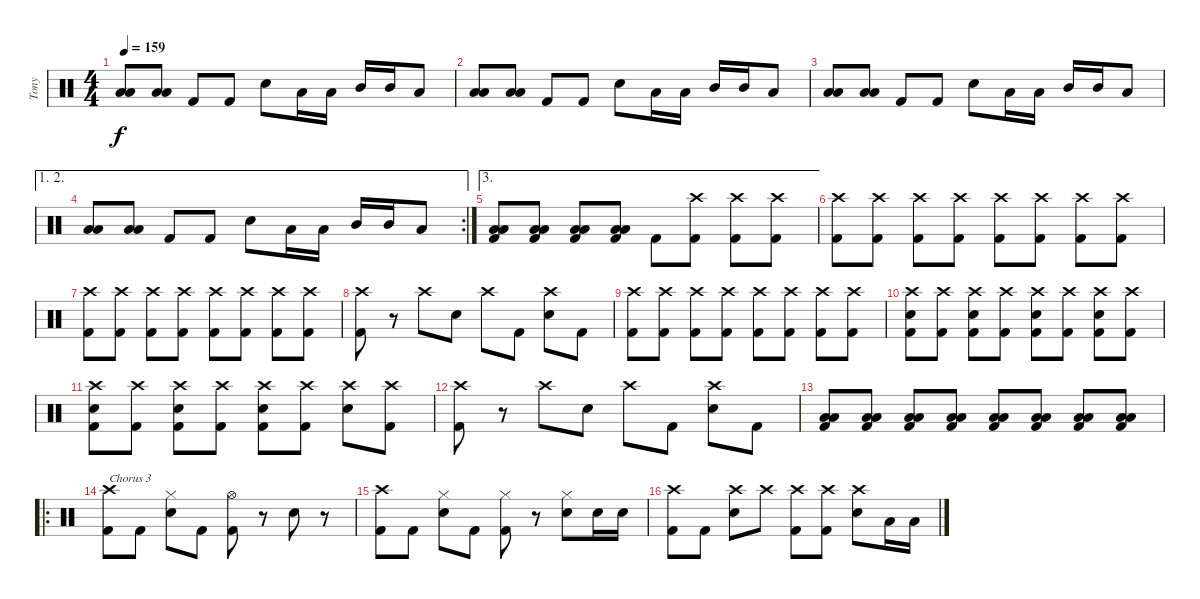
\track ("Tony" "Tony") {instrument percussion}
\staff {score}
\articulation defaults
\ts (4 4)
\tempo 159
\clef neutral
\ks c
("Low Floor Tom (hit)" "Low Tom (hit)").8{dy f} ("Low Floor Tom (hit)" "Low Tom (hit)").8 "Kick (hit) 2".8 "Kick (hit) 2".8 "Snare (hit) 2".8 "Low Tom (hit)".16 "Low Tom (hit)".16 "Mid Tom (hit)".16 "Mid Tom (hit)".16 "Low Floor Tom (hit)".8 |
("Low Floor Tom (hit)" "Low Tom (hit)").8 ("Low Floor Tom (hit)" "Low Tom (hit)").8 "Kick (hit) 2".8 "Kick (hit) 2".8 "Snare (hit) 2".8 "Low Tom (hit)".16 "Low Tom (hit)".16 "Mid Tom (hit)".16 "Mid Tom (hit)".16 "Low Floor Tom (hit)".8 |
("Low Floor Tom (hit)" "Low Tom (hit)").8 ("Low Floor Tom (hit)" "Low Tom (hit)").8 "Kick (hit) 2".8 "Kick (hit) 2".8 "Snare (hit) 2".8 "Low Tom (hit)".16 "Low Tom (hit)".16 "Mid Tom (hit)".16 "Mid Tom (hit)".16 "Low Floor Tom (hit)".8 |
\ae (1 2)
\rc 2
("Low Floor Tom (hit)" "Low Tom (hit)").8 ("Low Floor Tom (hit)" "Low Tom (hit)").8 "Kick (hit) 2".8 "Kick (hit) 2".8 "Snare (hit) 2".8 "Low Tom (hit)".16 "Low Tom (hit)".16 "Mid Tom (hit)".16 "Mid Tom (hit)".16 "Low Floor Tom (hit)".8 |
\ae 3
("Kick (hit) 2" "Low Floor Tom (hit)" "Low Tom (hit)").8 ("Kick (hit) 2" "Low Floor Tom (hit)" "Low Tom (hit)").8 ("Kick (hit) 2" "Low Floor Tom (hit)" "Low Tom (hit)").8 ("Kick (hit) 2" "Low Floor Tom (hit)" "Low Tom (hit)").8 "Kick (hit) 2".8 ("Kick (hit) 2" "Crash high (hit)").8 ("Kick (hit) 2" "Crash high (hit)").8 ("Kick (hit) 2" "Crash high (hit)").8 |
("Kick (hit) 2" "Crash high (hit)").8 ("Kick (hit) 2" "Crash high (hit)").8 ("Kick (hit) 2" "Crash high (hit)").8 ("Kick (hit) 2" "Crash high (hit)").8 ("Kick (hit) 2" "Crash high (hit)").8 ("Kick (hit) 2" "Crash high (hit)").8 ("Kick (hit) 2" "Crash high (hit)").8 ("Kick (hit) 2" "Crash high (hit)").8 |
("Kick (hit) 2" "Crash high (hit)").8 ("Kick (hit) 2" "Crash high (hit)").8 ("Kick (hit) 2" "Crash high (hit)").8 ("Kick (hit) 2" "Crash high (hit)").8 ("Kick (hit) 2" "Crash high (hit)").8 ("Kick (hit) 2" "Crash high (hit)").8 ("Kick (hit) 2" "Crash high (hit)").8 ("Kick (hit) 2" "Crash high (hit)").8 |
("Kick (hit) 2" "Crash high (hit)").8 r.8 "Crash high (hit)".8 "Snare (hit) 2".8 "Crash high (hit)".8 "Kick (hit) 2".8 ("Crash high (hit)" "Snare (hit) 2").8 "Kick (hit) 2".8 |
("Kick (hit) 2" "Crash high (hit)").8 ("Kick (hit) 2" "Crash high (hit)").8 ("Kick (hit) 2" "Crash high (hit)").8 ("Kick (hit) 2" "Crash high (hit)").8 ("Kick (hit) 2" "Crash high (hit)").8 ("Kick (hit) 2" "Crash high (hit)").8 ("Kick (hit) 2" "Crash high (hit)").8 ("Kick (hit) 2" "Crash high (hit)").8 |
("Kick (hit) 2" "Crash high (hit)" "Snare (hit) 2").8 ("Kick (hit) 2" "Crash high (hit)").8 ("Kick (hit) 2" "Crash high (hit)" "Snare (hit) 2").8 ("Kick (hit) 2" "Crash high (hit)").8 ("Kick (hit) 2" "Crash high (hit)" "Snare (hit) 2").8 ("Kick (hit) 2" "Crash high (hit)").8 ("Kick (hit) 2" "Crash high (hit)" "Snare (hit) 2").8 ("Kick (hit) 2" "Crash high (hit)").8 |
("Kick (hit) 2" "Crash high (hit)" "Snare (hit) 2").8 ("Kick (hit) 2" "Crash high (hit)").8 ("Kick (hit) 2" "Crash high (hit)" "Snare (hit) 2").8 ("Kick (hit) 2" "Crash high (hit)").8 ("Kick (hit) 2" "Crash high (hit)" "Snare (hit) 2").8 ("Kick (hit) 2" "Crash high (hit)").8 ("Crash high (hit)" "Snare (hit) 2").8 ("Kick (hit) 2" "Crash high (hit)").8 |
("Kick (hit) 2" "Crash high (hit)").8 r.8 "Crash high (hit)".8 "Snare (hit) 2".8 "Crash high (hit)".8 "Kick (hit) 2".8 ("Crash high (hit)" "Snare (hit) 2").8 "Kick (hit) 2".8 |
("Kick (hit) 2" "Low Floor Tom (hit)" "Low Tom (hit)").8 ("Kick (hit) 2" "Low Floor Tom (hit)" "Low Tom (hit)").8 ("Kick (hit) 2" "Low Floor Tom (hit)" "Low Tom (hit)").8 ("Kick (hit) 2" "Low Floor Tom (hit)" "Low Tom (hit)").8 ("Kick (hit) 2" "Low Floor Tom (hit)" "Low Tom (hit)").8 ("Kick (hit) 2" "Low Floor Tom (hit)" "Low Tom (hit)").8 ("Kick (hit) 2" "Low Floor Tom (hit)" "Low Tom (hit)").8 ("Kick (hit) 2" "Low Floor Tom (hit)" "Low Tom (hit)").8 |
\ro
("Kick (hit) 2" "Crash high (hit)").8{txt "Chorus 3"} "Kick (hit) 2".8 ("Snare (hit) 2" "Hi-Hat (closed)").8 "Kick (hit) 2".8 ("Kick (hit) 2" "Hi-Hat (open)").8 r.8 "Snare (hit) 2".8 r.8 |
("Kick (hit) 2" "Crash high (hit)").8 "Kick (hit) 2".8 ("Snare (hit) 2" "Hi-Hat (closed)").8 "Kick (hit) 2".8 ("Kick (hit) 2" "Hi-Hat (closed)").8 r.8 ("Snare (hit) 2" "Hi-Hat (closed)").8 "Snare (hit) 2".16 "Snare (hit) 2".16 |
("Kick (hit) 2" "Crash high (hit)").8 "Kick (hit) 2".8 ("Crash high (hit)" "Snare (hit) 2").8 "Crash high (hit)".8 ("Kick (hit) 2" "Crash high (hit)").8 ("Kick (hit) 2" "Crash high (hit)").8 ("Crash high (hit)" "Snare (hit) 2").8 "Low Floor Tom (hit)".16 "Low Floor Tom (hit)".16
